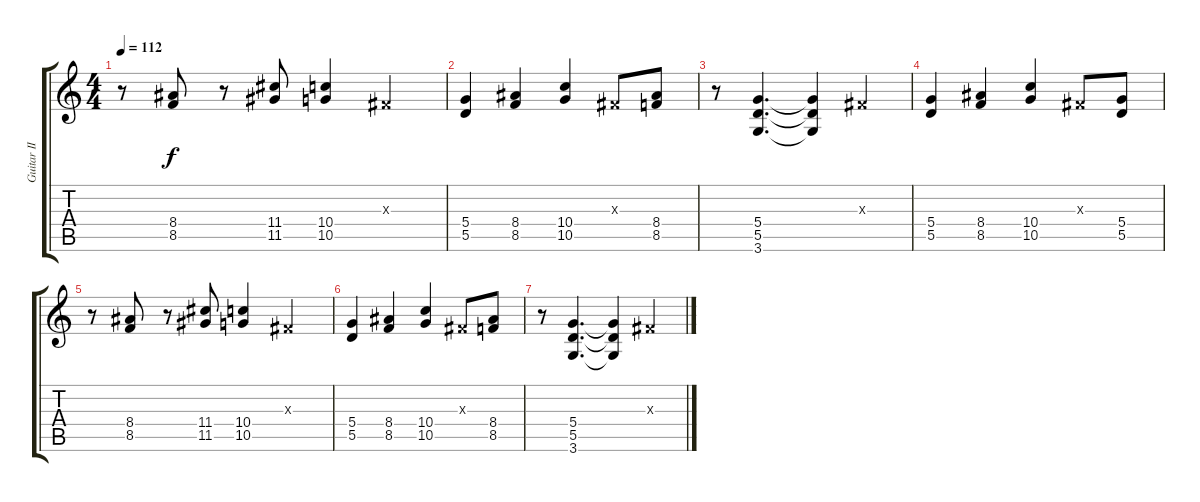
\track ("Guitar II" "Guitar II") {instrument distortionguitar}
\staff {score tabs}
\tuning (E4 B3 G3 D3 A2 E2) {hide}
\ts (4 4)
\tempo 112
\clef g2
\ks c
r.8{dy f} (8.4 8.5).8 r.8 (11.4 11.5).8 (10.4 10.5).4 -1.3{x}.4 |
(5.4 5.5).4 (8.4 8.5).4 (10.4 10.5).4 -1.3{x}.8 (8.4 8.5).8 |
r.8 (5.4 5.5 3.6).4{d} (5.4{t} 5.5{t} 3.6{t}).4 -1.3{x}.4 |
(5.4 5.5).4 (8.4 8.5).4 (10.4 10.5).4 -1.3{x}.8 (5.4 5.5).8 |
r.8 (8.4 8.5).8 r.8 (11.4 11.5).8 (10.4 10.5).4 -1.3{x}.4 |
(5.4 5.5).4 (8.4 8.5).4 (10.4 10.5).4 -1.3{x}.8 (8.4 8.5).8 |
r.8 (5.4 5.5 3.6).4{d} (5.4{t} 5.5{t} 3.6{t}).4 -1.3{x}.4
